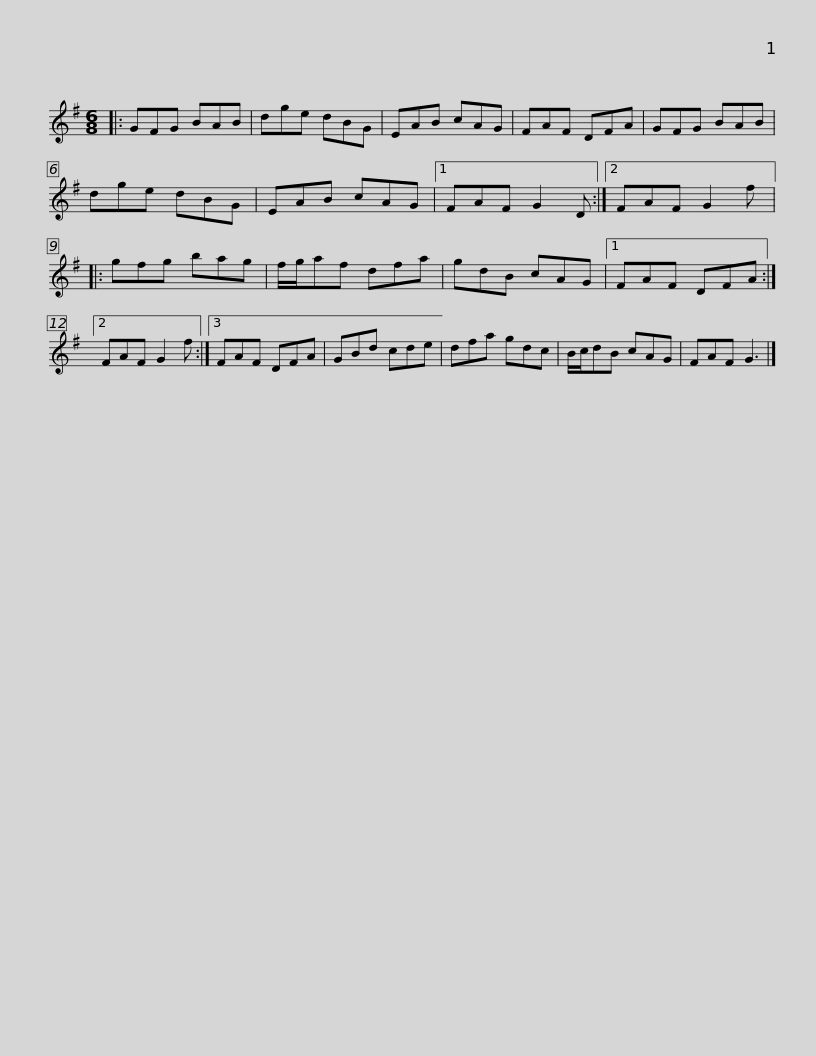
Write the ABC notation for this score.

X:1
L:1/8
M:6/8
I:linebreak $
K:G
V:1 treble
V:1
|: GFG BAB | dge dBG | EAB cAG | FAF DFA | GFG BAB | %5
 dge dBG | EAB cAG |1$ FAF G2 D :|2 FAF G2 f |: gfg bag | %10
 f/g/af dfa | gdB cAG |1 FAF DFA :|2 FAF G2 f :|3$ FAF DFA | %15
 GBd cde | dfa gdc | B/c/dB cAG | FAF G3 |] %19
